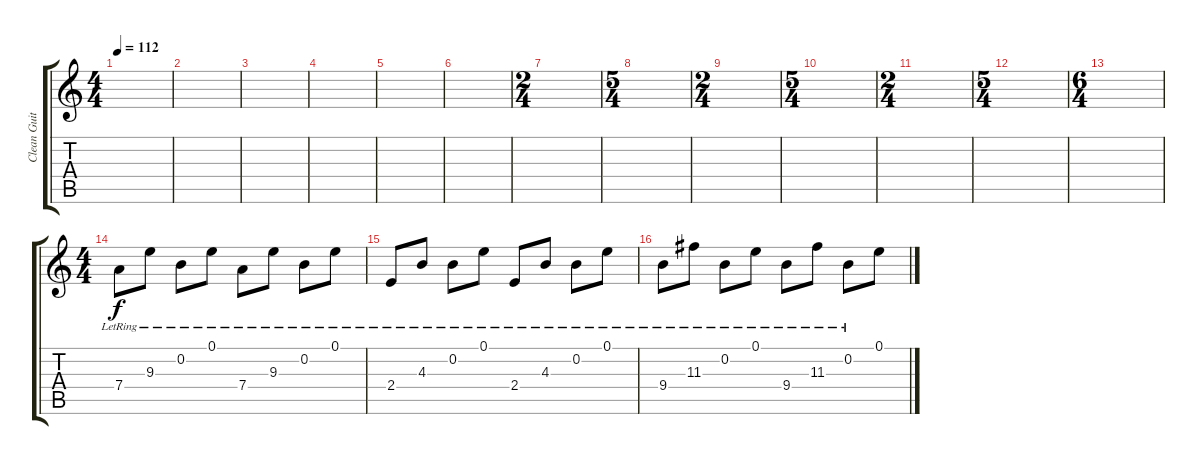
\track ("Clean Guitar" "Clean Guit") {instrument electricguitarclean}
\staff {score tabs}
\tuning (E4 B3 G3 D3 A2 E2) {hide}
\ts (4 4)
\tempo 112
\clef g2
\ks c
|
|
|
|
|
|
\ts (2 4)
|
\ts (5 4)
|
\ts (2 4)
|
\ts (5 4)
|
\ts (2 4)
|
\ts (5 4)
|
\ts (6 4)
|
\ts (4 4)
7.4{lr}.8 9.3{lr}.8 0.2{lr}.8 0.1{lr}.8 7.4{lr}.8 9.3{lr}.8 0.2{lr}.8 0.1{lr}.8 |
2.4{lr}.8 4.3{lr}.8 0.2{lr}.8 0.1{lr}.8 2.4{lr}.8 4.3{lr}.8 0.2{lr}.8 0.1{lr}.8 |
9.4{lr}.8 11.3{lr}.8 0.2{lr}.8 0.1{lr}.8 9.4{lr}.8 11.3{lr}.8 0.2{lr}.8 0.1.8
